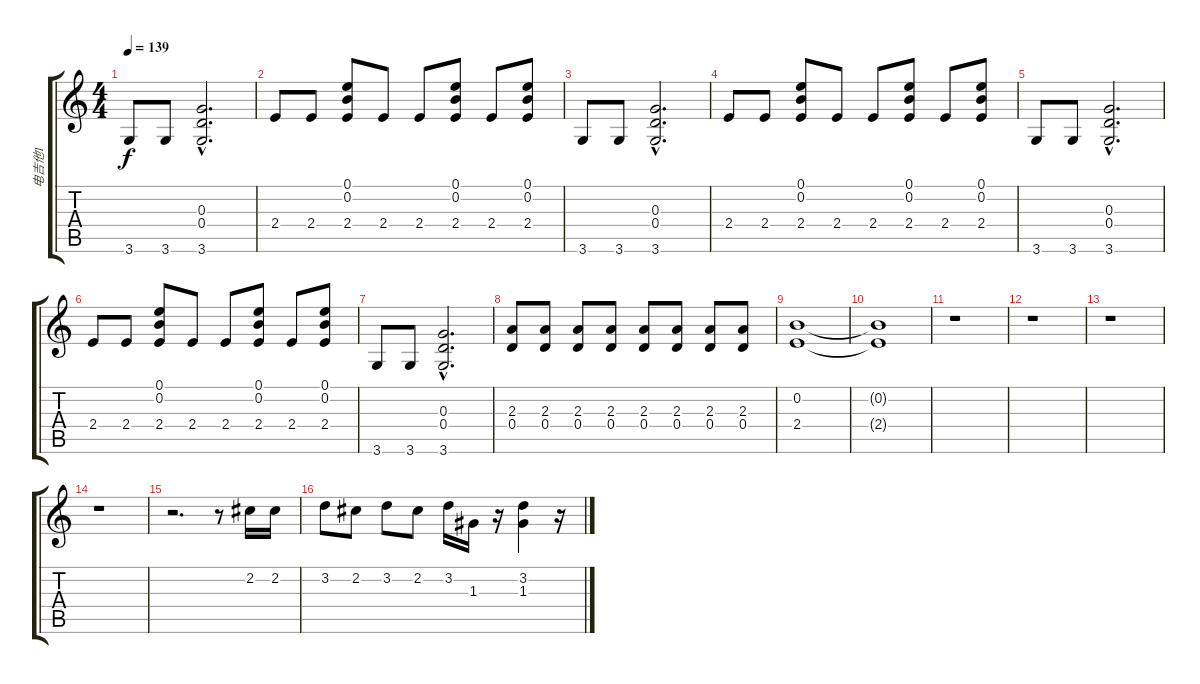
\track ("电吉他1" "电吉他1") {instrument overdrivenguitar}
\staff {score tabs}
\tuning (E4 B3 G3 D3 A2 E2) {hide}
\ts (4 4)
\tempo 139
\clef g2
\ks c
3.6.8{dy f} 3.6.8 (0.3{hac} 0.4{hac} 3.6{hac}).2{d} |
2.4.8 2.4.8 (0.1 0.2 2.4).8 2.4.8 2.4.8 (0.1 0.2 2.4).8 2.4.8 (0.1 0.2 2.4).8 |
3.6.8 3.6.8 (0.3{hac} 0.4{hac} 3.6{hac}).2{d} |
2.4.8 2.4.8 (0.1 0.2 2.4).8 2.4.8 2.4.8 (0.1 0.2 2.4).8 2.4.8 (0.1 0.2 2.4).8 |
3.6.8 3.6.8 (0.3{hac} 0.4{hac} 3.6{hac}).2{d} |
2.4.8 2.4.8 (0.1 0.2 2.4).8 2.4.8 2.4.8 (0.1 0.2 2.4).8 2.4.8 (0.1 0.2 2.4).8 |
3.6.8 3.6.8 (0.3{hac} 0.4{hac} 3.6{hac}).2{d} |
(2.3 0.4).8 (2.3 0.4).8 (2.3 0.4).8 (2.3 0.4).8 (2.3 0.4).8 (2.3 0.4).8 (2.3 0.4).8 (2.3 0.4).8 |
(0.2 2.4).1 |
(0.2{t} 2.4{t}).1 |
r.1 |
r.1 |
r.1 |
r.1 |
r.2{d} r.8 2.2.16 2.2.16 |
3.2.8 2.2.8 3.2.8 2.2.8 3.2.16 1.3.16 r.16 (3.2 1.3).4 r.16
